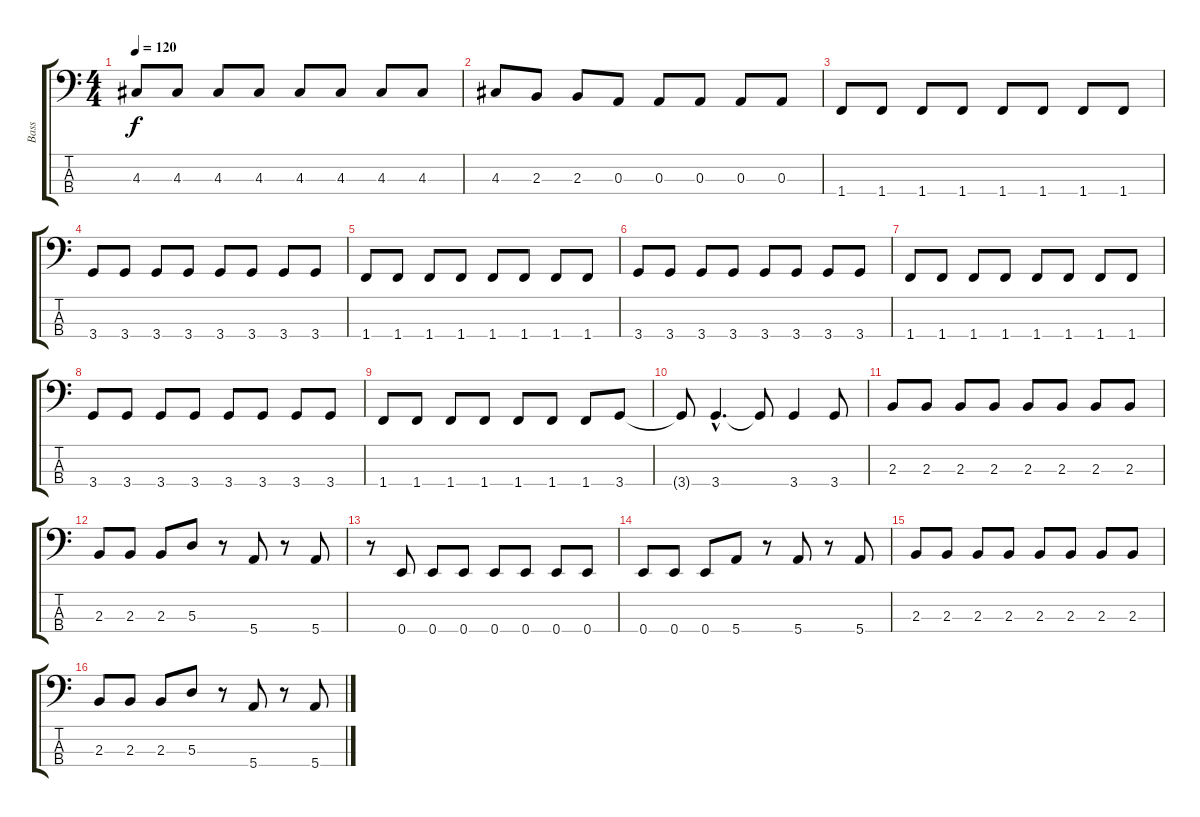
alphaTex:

\track ("Bass" "Bass") {instrument slapbass1}
\staff {score tabs}
\tuning (G2 D2 A1 E1) {hide}
\ts (4 4)
\tempo 120
\clef f4
\ks c
4.3.8{dy f} 4.3.8 4.3.8 4.3.8 4.3.8 4.3.8 4.3.8 4.3.8 |
4.3.8 2.3.8 2.3.8 0.3.8 0.3.8 0.3.8 0.3.8 0.3.8 |
1.4.8 1.4.8 1.4.8 1.4.8 1.4.8 1.4.8 1.4.8 1.4.8 |
3.4.8 3.4.8 3.4.8 3.4.8 3.4.8 3.4.8 3.4.8 3.4.8 |
1.4.8 1.4.8 1.4.8 1.4.8 1.4.8 1.4.8 1.4.8 1.4.8 |
3.4.8 3.4.8 3.4.8 3.4.8 3.4.8 3.4.8 3.4.8 3.4.8 |
1.4.8 1.4.8 1.4.8 1.4.8 1.4.8 1.4.8 1.4.8 1.4.8 |
3.4.8 3.4.8 3.4.8 3.4.8 3.4.8 3.4.8 3.4.8 3.4.8 |
1.4.8 1.4.8 1.4.8 1.4.8 1.4.8 1.4.8 1.4.8 3.4.8 |
3.4{t}.8 3.4{hac}.4{d} 3.4{t}.8 3.4.4 3.4.8 |
2.3.8 2.3.8 2.3.8 2.3.8 2.3.8 2.3.8 2.3.8 2.3.8 |
2.3.8 2.3.8 2.3.8 5.3.8 r.8 5.4.8 r.8 5.4.8 |
r.8 0.4.8 0.4.8 0.4.8 0.4.8 0.4.8 0.4.8 0.4.8 |
0.4.8 0.4.8 0.4.8 5.4.8 r.8 5.4.8 r.8 5.4.8 |
2.3.8 2.3.8 2.3.8 2.3.8 2.3.8 2.3.8 2.3.8 2.3.8 |
2.3.8 2.3.8 2.3.8 5.3.8 r.8 5.4.8 r.8 5.4.8
